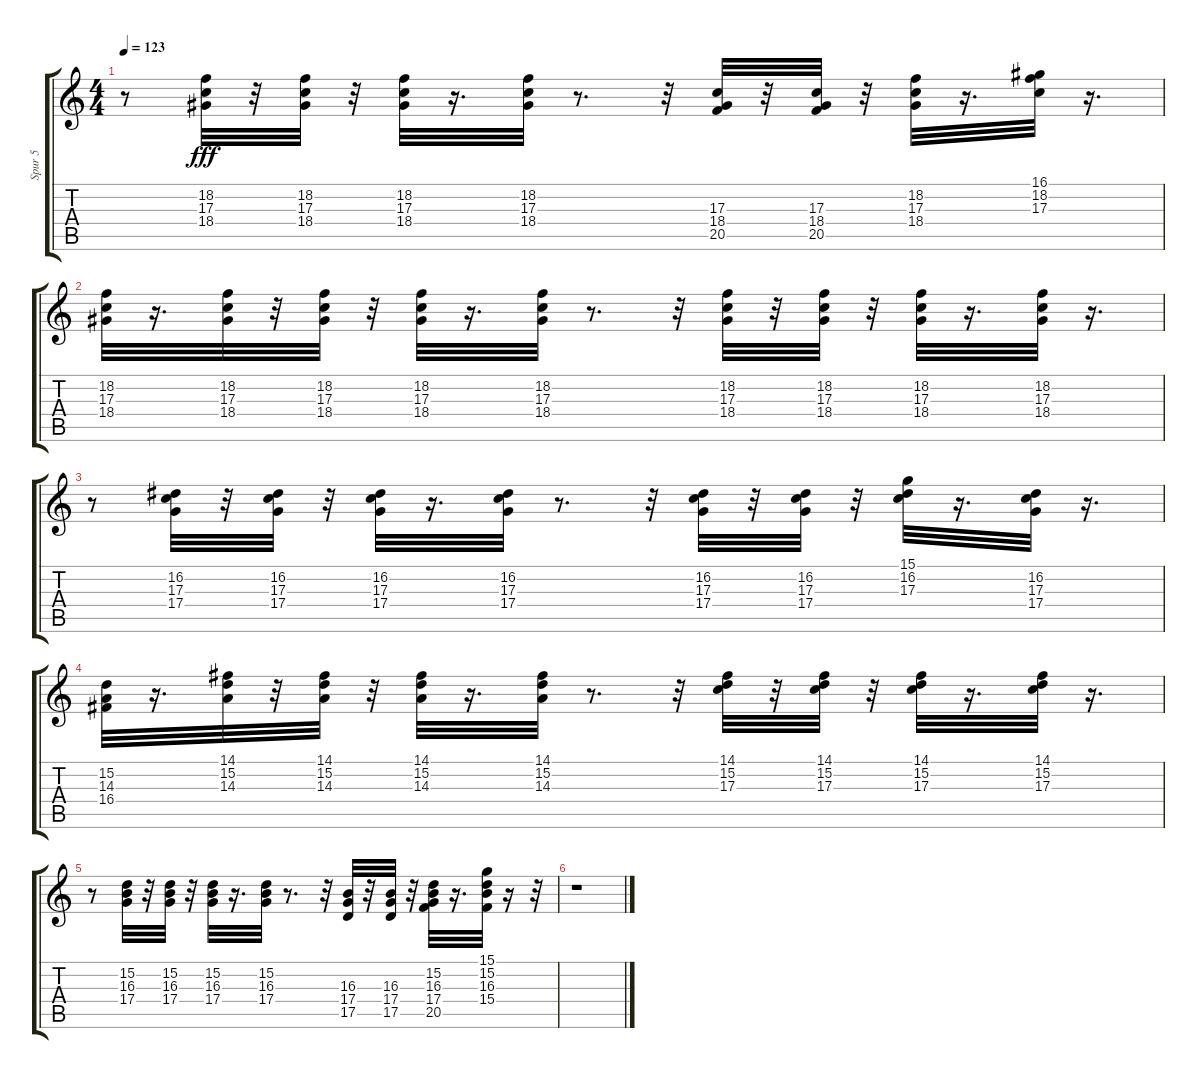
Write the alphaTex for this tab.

\track ("Spur 5" "Spur 5") {instrument trumpet}
\staff {score tabs}
\tuning (E4 B3 G3 D3 A2 E2) {hide}
\ts (4 4)
\tempo 123
\clef g2
\ks c
r.8{dy fff} (18.2 17.3 18.4).32 r.32 (18.2 17.3 18.4).32 r.32 (18.2 17.3 18.4).32 r.16{d} (18.2 17.3 18.4).32 r.8{d} r.32 (17.3 18.4 20.5).32 r.32 (17.3 18.4 20.5).32 r.32 (18.2 17.3 18.4).32 r.16{d} (16.1 18.2 17.3).32 r.16{d} |
(18.2 17.3 18.4).32 r.16{d} (18.2 17.3 18.4).32 r.32 (18.2 17.3 18.4).32 r.32 (18.2 17.3 18.4).32 r.16{d} (18.2 17.3 18.4).32 r.8{d} r.32 (18.2 17.3 18.4).32 r.32 (18.2 17.3 18.4).32 r.32 (18.2 17.3 18.4).32 r.16{d} (18.2 17.3 18.4).32 r.16{d} |
r.8 (16.2 17.3 17.4).32 r.32 (16.2 17.3 17.4).32 r.32 (16.2 17.3 17.4).32 r.16{d} (16.2 17.3 17.4).32 r.8{d} r.32 (16.2 17.3 17.4).32 r.32 (16.2 17.3 17.4).32 r.32 (15.1 16.2 17.3).32 r.16{d} (16.2 17.3 17.4).32 r.16{d} |
(15.2 14.3 16.4).32 r.16{d} (14.1 15.2 14.3).32 r.32 (14.1 15.2 14.3).32 r.32 (14.1 15.2 14.3).32 r.16{d} (14.1 15.2 14.3).32 r.8{d} r.32 (14.1 15.2 17.3).32 r.32 (14.1 15.2 17.3).32 r.32 (14.1 15.2 17.3).32 r.16{d} (14.1 15.2 17.3).32 r.16{d} |
r.8 (15.2 16.3 17.4).32 r.32 (15.2 16.3 17.4).32 r.32 (15.2 16.3 17.4).32 r.16{d} (15.2 16.3 17.4).32 r.8{d} r.32 (16.3 17.4 17.5).32 r.32 (16.3 17.4 17.5).32 r.32 (15.2 16.3 17.4 20.5).32 r.16{d} (15.1 15.2 16.3 15.4).32 r.16 r.32 |
r.1
